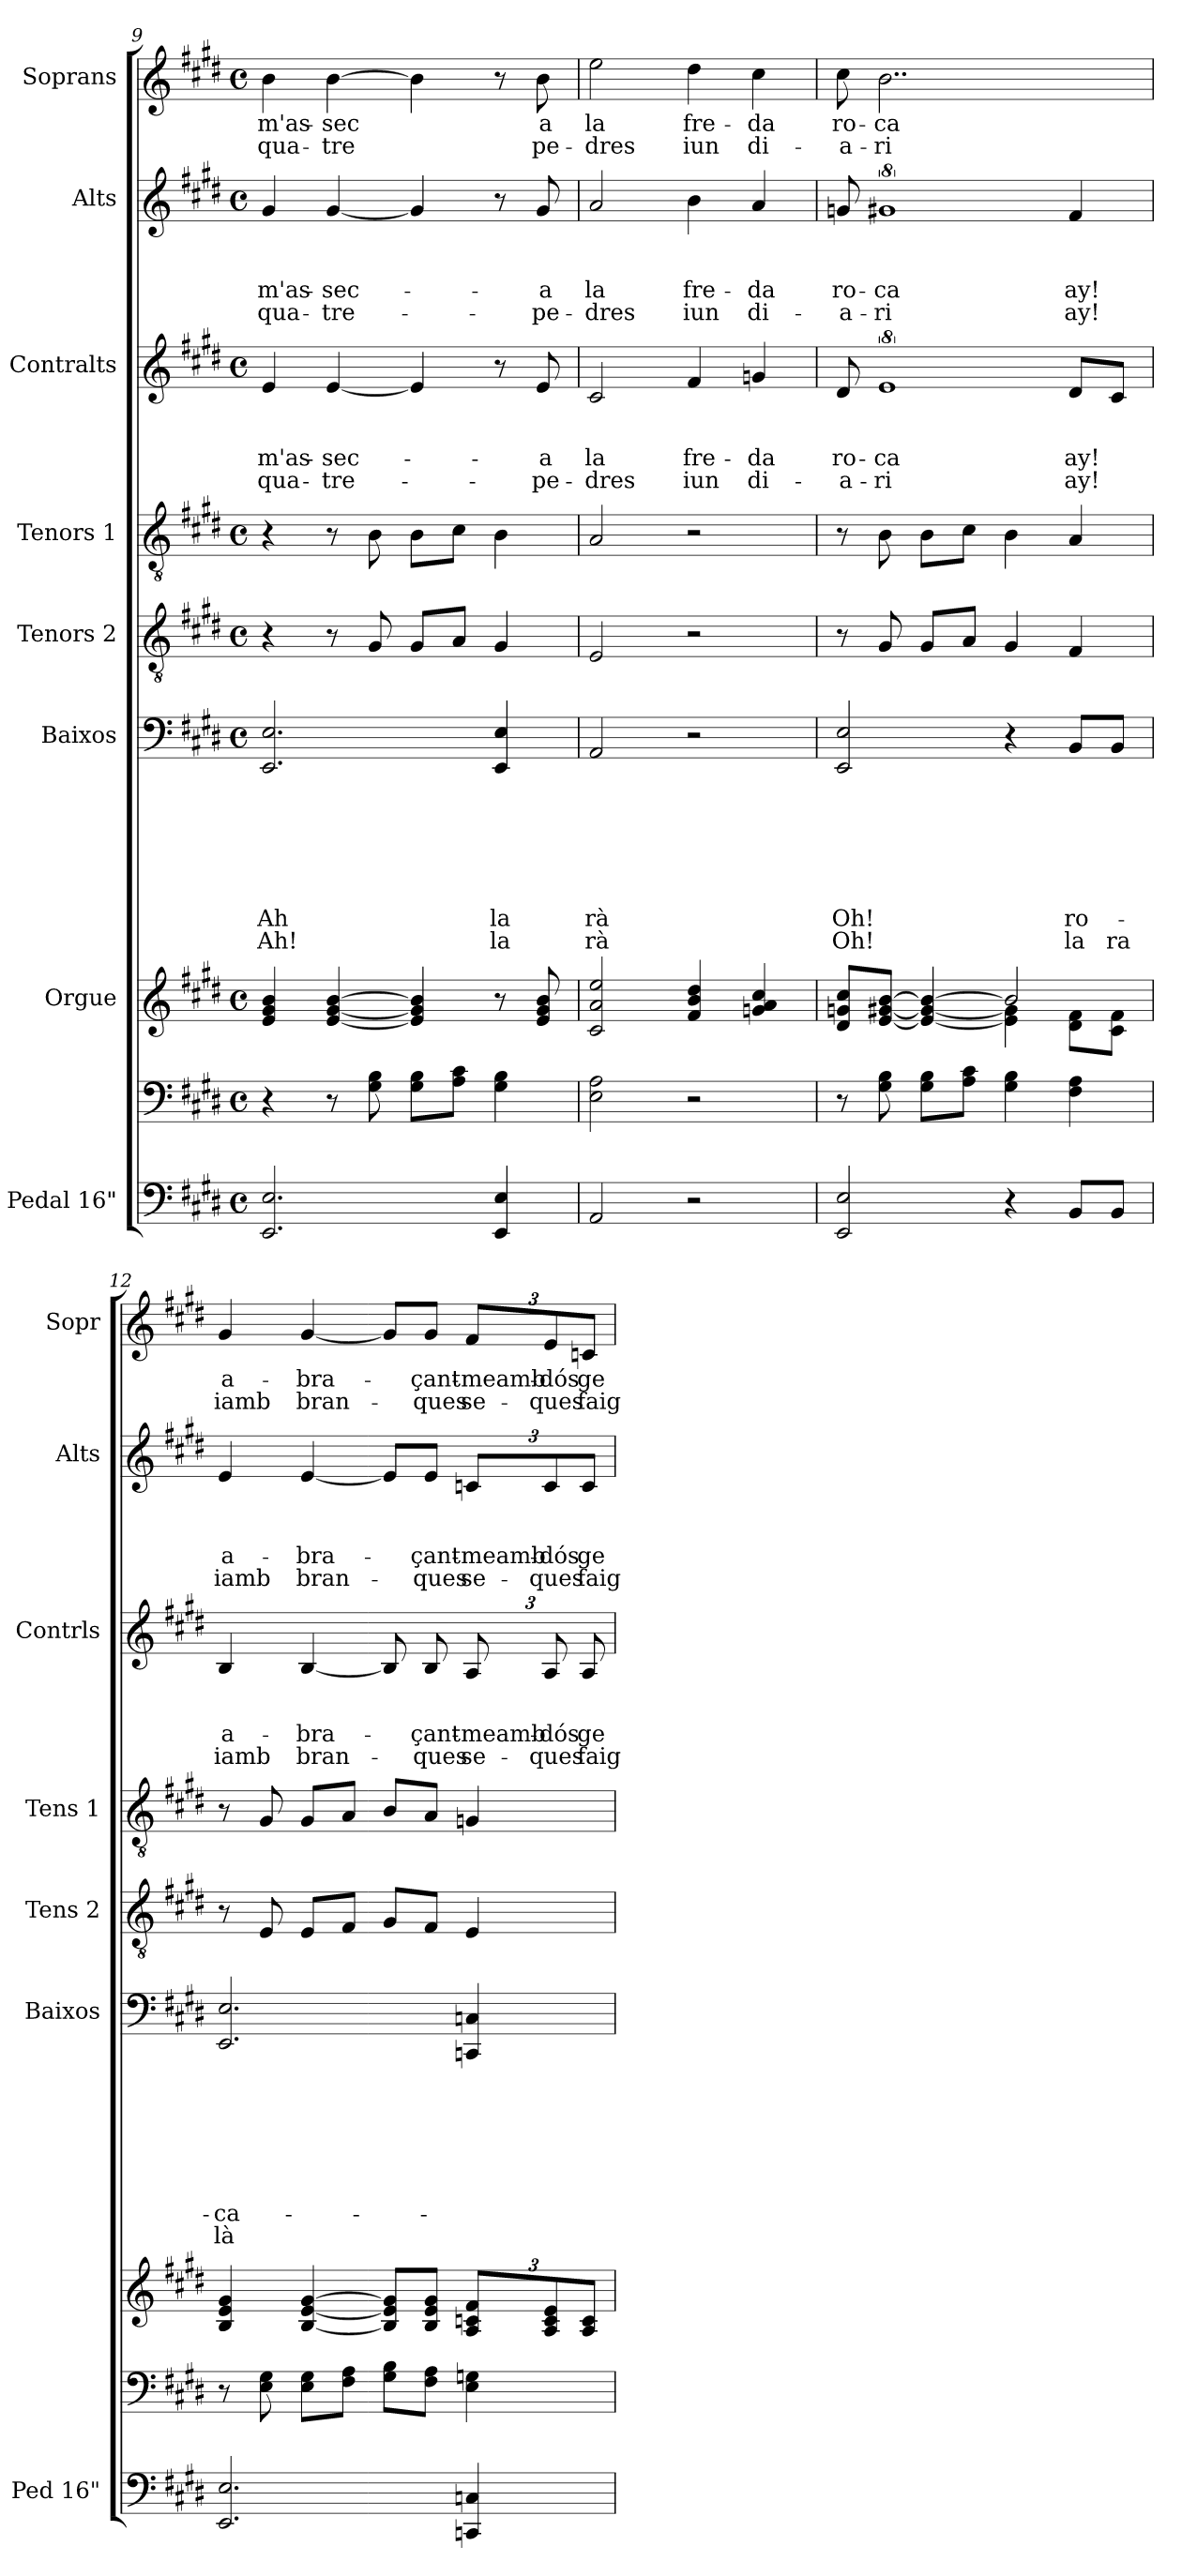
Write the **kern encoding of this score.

**kern	**kern	**kern	**kern	**text	**text	**text	**text	**text	**text	**text	**text	**kern	**text	**text	**text	**text	**text	**text	**kern	**text	**text	**text	**text	**text	**text	**kern	**text	**text	**text	**text	**kern	**text	**text	**text	**text	**kern	**text	**text
*part9	*part8	*part7	*part6	*part6	*part6	*part6	*part6	*part6	*part6	*part6	*part6	*part5	*part5	*part5	*part5	*part5	*part5	*part5	*part4	*part4	*part4	*part4	*part4	*part4	*part4	*part3	*part3	*part3	*part3	*part3	*part2	*part2	*part2	*part2	*part2	*part1	*part1	*part1
*staff9	*staff8	*staff7	*staff6	*staff6	*staff6	*staff6	*staff6	*staff6	*staff6	*staff6	*staff6	*staff5	*staff5	*staff5	*staff5	*staff5	*staff5	*staff5	*staff4	*staff4	*staff4	*staff4	*staff4	*staff4	*staff4	*staff3	*staff3	*staff3	*staff3	*staff3	*staff2	*staff2	*staff2	*staff2	*staff2	*staff1	*staff1	*staff1
*I"Pedal 16"	*	*I"Orgue	*I"Baixos	*	*	*	*	*	*	*	*	*I"Tenors 2	*	*	*	*	*	*	*I"Tenors 1	*	*	*	*	*	*	*I"Contralts	*	*	*	*	*I"Alts	*	*	*	*	*I"Soprans	*	*
*I'Ped 16"	*	*	*I'Baixos	*	*	*	*	*	*	*	*	*I'Tens 2	*	*	*	*	*	*	*I'Tens 1	*	*	*	*	*	*	*I'Contrls	*	*	*	*	*I'Alts	*	*	*	*	*I'Sopr	*	*
*clefF4	*clefF4	*clefG2	*clefF4	*	*	*	*	*	*	*	*	*clefGv2	*	*	*	*	*	*	*clefGv2	*	*	*	*	*	*	*clefG2	*	*	*	*	*clefG2	*	*	*	*	*clefG2	*	*
*k[f#c#g#d#]	*k[f#c#g#d#]	*k[f#c#g#d#]	*k[f#c#g#d#]	*	*	*	*	*	*	*	*	*k[f#c#g#d#]	*	*	*	*	*	*	*k[f#c#g#d#]	*	*	*	*	*	*	*k[f#c#g#d#]	*	*	*	*	*k[f#c#g#d#]	*	*	*	*	*k[f#c#g#d#]	*	*
*E:	*E:	*E:	*E:	*	*	*	*	*	*	*	*	*E:	*	*	*	*	*	*	*E:	*	*	*	*	*	*	*E:	*	*	*	*	*E:	*	*	*	*	*E:	*	*
*M4/4	*M4/4	*M4/4	*M4/4	*	*	*	*	*	*	*	*	*M4/4	*	*	*	*	*	*	*M4/4	*	*	*	*	*	*	*M4/4	*	*	*	*	*M4/4	*	*	*	*	*M4/4	*	*
*met(c)	*met(c)	*met(c)	*met(c)	*	*	*	*	*	*	*	*	*met(c)	*	*	*	*	*	*	*met(c)	*	*	*	*	*	*	*met(c)	*	*	*	*	*met(c)	*	*	*	*	*met(c)	*	*
=9	=9	=9	=9	=9	=9	=9	=9	=9	=9	=9	=9	=9	=9	=9	=9	=9	=9	=9	=9	=9	=9	=9	=9	=9	=9	=9	=9	=9	=9	=9	=9	=9	=9	=9	=9	=9	=9	=9
2.EE/ 2.E/	4r	4e/ 4g#/ 4b/	2.EE/ 2.E/	.	.	.	.	.	.	Ah	Ah!	4r	.	.	.	.	(Boca	(Boca	4r	.	.	.	.	(Boca	(Boca	4e/	.	.	-m'as-	-qua-	4g#/	.	.	-m'as-	-qua-	4b\	m'as-	qua-
.	8r	[4e/ [4g#/ [4b/	.	.	.	.	.	.	.	.	.	8r	.	.	.	.	Closa)	Closa)	8r	.	.	.	.	Closa)	Closa)	[4e/	.	.	-sec-	-tre-	[4g#/	.	.	-sec-	-tre-	[4b\	-sec	-tre
.	8G#\ 8B\	.	.	.	.	.	.	.	.	.	.	8G#/	.	.	.	.	.	.	8B\	.	.	.	.	.	.	.	.	.	.	.	.	.	.	.	.	.	.	.
.	8G#\ 8B\L	4e/] 4g#/] 4b/]	.	.	.	.	.	.	.	.	.	8G#/L	.	.	.	.	.	.	8B\L	.	.	.	.	.	.	4e/]	.	.	.	.	4g#/]	.	.	.	.	4b\]	.	.
.	8A\ 8c#\J	.	.	.	.	.	.	.	.	.	.	8A/J	.	.	.	.	.	.	8c#\J	.	.	.	.	.	.	.	.	.	.	.	.	.	.	.	.	.	.	.
4EE/ 4E/	4G#\ 4B\	8r	4EE/ 4E/	.	.	.	.	.	.	la	la	4G#/	.	.	.	.	.	.	4B\	.	.	.	.	.	.	8r	.	.	.	.	8r	.	.	.	.	8r	.	.
.	.	8e/ 8g#/ 8b/	.	.	.	.	.	.	.	.	.	.	.	.	.	.	.	.	.	.	.	.	.	.	.	8e/	.	.	-a	-pe-	8g#/	.	.	-a	-pe-	8b\	a	pe-
=10	=10	=10	=10	=10	=10	=10	=10	=10	=10	=10	=10	=10	=10	=10	=10	=10	=10	=10	=10	=10	=10	=10	=10	=10	=10	=10	=10	=10	=10	=10	=10	=10	=10	=10	=10	=10	=10	=10
2AA/	2E\ 2A\	2c#/ 2a/ 2ee/	2AA/	.	.	.	.	.	.	rà	rà	2E/	.	.	.	.	.	.	2A/	.	.	.	.	.	.	2c#/	.	.	la	-dres	2a/	.	.	la	-dres	2ee\	la	-dres
2r	2r	4f#/ 4b/ 4dd#/	2r	.	.	.	.	.	.	.	.	2r	.	.	.	.	.	.	2r	.	.	.	.	.	.	4f#/	.	.	fre-	iun	4b\	.	.	fre-	iun	4dd#\	fre-	iun
.	.	4gn/ 4a/ 4cc#/	.	.	.	.	.	.	.	.	.	.	.	.	.	.	.	.	.	.	.	.	.	.	.	4gn/	.	.	-da	di-	4a/	.	.	-da	di-	4cc#\	-da	di-
=11	=11	=11	=11	=11	=11	=11	=11	=11	=11	=11	=11	=11	=11	=11	=11	=11	=11	=11	=11	=11	=11	=11	=11	=11	=11	=11	=11	=11	=11	=11	=11	=11	=11	=11	=11	=11	=11	=11
*	*	*^	*	*	*	*	*	*	*	*	*	*	*	*	*	*	*	*	*	*	*	*	*	*	*	*	*	*	*	*	*	*	*	*	*	*	*	*
2EE/ 2E/	8r	8d#/ 8gn/ 8cc#/L	2ryy	2EE/ 2E/	.	.	.	.	.	.	Oh!	Oh!	8r	.	.	.	.	.	.	8r	.	.	.	.	.	.	8d#/	.	.	ro-	-a-	8gn/	.	.	ro-	-a-	8cc#\	ro-	-a-
.	8G#\ 8B\	[8e/ [8g#X/ [8b/J	.	.	.	.	.	.	.	.	.	.	8G#/	.	.	.	.	.	.	8B\	.	.	.	.	.	.	8%5e/	.	.	-ca	-ri	8%5g#X/	.	.	-ca	-ri	2..b\	-ca	-ri
.	8G#\ 8B\L	4e/_ 4g#/_ 4b/_	.	.	.	.	.	.	.	.	.	.	8G#/L	.	.	.	.	.	.	8B\L	.	.	.	.	.	.	.	.	.	.	.	.	.	.	.	.	.	.	.
.	8A\ 8c#\J	.	.	.	.	.	.	.	.	.	.	.	8A/J	.	.	.	.	.	.	8c#\J	.	.	.	.	.	.	.	.	.	.	.	.	.	.	.	.	.	.	.
4r	4G#\ 4B\	2b/]	4e\] 4g#\]	4r	.	.	.	.	.	.	.	.	4G#/	.	.	.	.	.	.	4B\	.	.	.	.	.	.	.	.	.	.	.	.	.	.	.	.	.	.	.
8BB/L	4F#\ 4A\	.	8d#\ 8f#\L	8BB/L	.	.	.	.	.	.	ro-	la	4F#/	.	.	.	.	.	.	4A/	.	.	.	.	.	.	8d#/L	.	.	ay!	ay!	4f#/	.	.	ay!	ay!	.	.	.
8BB/J	.	.	8c#\ 8f#\J	8BB/J	.	.	.	.	.	.	.	ra	.	.	.	.	.	.	.	.	.	.	.	.	.	.	8c#/J	.	.	.	.	.	.	.	.	.	.	.	.
*	*	*v	*v	*	*	*	*	*	*	*	*	*	*	*	*	*	*	*	*	*	*	*	*	*	*	*	*	*	*	*	*	*	*	*	*	*	*	*	*
!!LO:PB:g=z
=12	=12	=12	=12	=12	=12	=12	=12	=12	=12	=12	=12	=12	=12	=12	=12	=12	=12	=12	=12	=12	=12	=12	=12	=12	=12	=12	=12	=12	=12	=12	=12	=12	=12	=12	=12	=12	=12	=12
2.EE/ 2.E/	8r	4B/ 4e/ 4g#/	2.EE/ 2.E/	.	.	.	.	.	.	-ca-	là	8r	.	.	.	.	.	.	8r	.	.	.	.	.	.	4B/	.	.	a-	iamb	4e/	.	.	a-	iamb	4g#/	a-	iamb
.	8E\ 8G#\	.	.	.	.	.	.	.	.	.	.	8E/	.	.	.	.	.	.	8G#/	.	.	.	.	.	.	.	.	.	.	.	.	.	.	.	.	.	.	.
.	8E\ 8G#\L	[4B/ [4e/ [4g#/	.	.	.	.	.	.	.	.	.	8E/L	.	.	.	.	.	.	8G#/L	.	.	.	.	.	.	[4B/	.	.	-bra-	bran-	[4e/	.	.	-bra-	bran-	[4g#/	-bra-	bran-
.	8F#\ 8A\J	.	.	.	.	.	.	.	.	.	.	8F#/J	.	.	.	.	.	.	8A/J	.	.	.	.	.	.	.	.	.	.	.	.	.	.	.	.	.	.	.
.	8G#\ 8B\L	8B/] 8e/] 8g#/]L	.	.	.	.	.	.	.	.	.	8G#/L	.	.	.	.	.	.	8B/L	.	.	.	.	.	.	8B/]	.	.	.	.	8e/L]	.	.	.	.	8g#/L]	.	.
.	8F#\ 8A\J	8B/ 8e/ 8g#/J	.	.	.	.	.	.	.	.	.	8F#/J	.	.	.	.	.	.	8A/J	.	.	.	.	.	.	8B/	.	.	-çant-	-ques	8e/J	.	.	-çant-	-ques	8g#/J	-çant-	-ques
*	*	*Xbrackettup	*	*	*	*	*	*	*	*	*	*	*	*	*	*	*	*	*	*	*	*	*	*	*	*Xbrackettup	*	*	*	*	*Xbrackettup	*	*	*	*	*Xbrackettup	*	*
4CCn/ 4Cn/	4E\ 4Gn\	12A/ 12cn/ 12f#/L	4CCn/ 4Cn/	.	.	.	.	.	.	.	.	4E/	.	.	.	.	.	.	4Gn/	.	.	.	.	.	.	12A/	.	.	-meamb-	se-	12cn/L	.	.	-meamb-	se-	12f#/L	-meamb-	se-
.	.	12A/ 12c/ 12e/	.	.	.	.	.	.	.	.	.	.	.	.	.	.	.	.	.	.	.	.	.	.	.	12A/	.	.	-dós	-ques	12c/	.	.	-dós	-ques	12e/	-dós	-ques
.	.	12A/ 12c/J	.	.	.	.	.	.	.	.	.	.	.	.	.	.	.	.	.	.	.	.	.	.	.	12A/	.	.	ge-	faig	12c/J	.	.	ge-	faig	12cn/J	ge-	faig
=	=	=	=	=	=	=	=	=	=	=	=	=	=	=	=	=	=	=	=	=	=	=	=	=	=	=	=	=	=	=	=	=	=	=	=	=	=	=
*-	*-	*-	*-	*-	*-	*-	*-	*-	*-	*-	*-	*-	*-	*-	*-	*-	*-	*-	*-	*-	*-	*-	*-	*-	*-	*-	*-	*-	*-	*-	*-	*-	*-	*-	*-	*-	*-	*-
